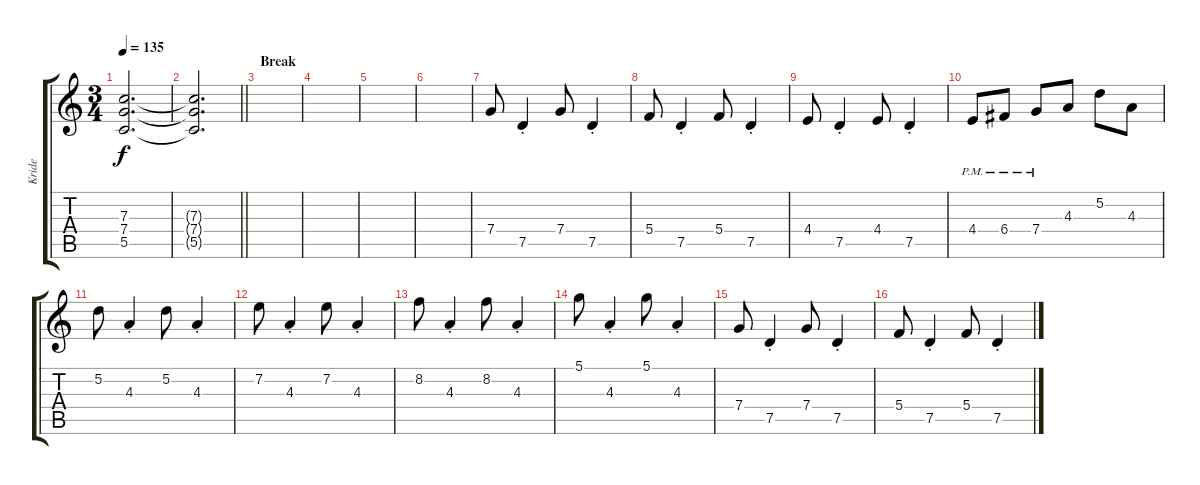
\track ("Kride" "Kride") {instrument distortionguitar}
\staff {score tabs}
\tuning (D4 A3 F3 C3 G2 D2) {hide}
\ts (3 4)
\tempo 135
\clef g2
\ks c
(7.3 7.4 5.5).2{d dy f} |
\barLineRight lightlight
(7.3{t} 7.4{t} 5.5{t}).2{d} |
\section ("" "Break")
|
|
|
|
7.4.8 7.5{st}.4 7.4.8 7.5{st}.4 |
5.4.8 7.5{st}.4 5.4.8 7.5{st}.4 |
4.4.8 7.5{st}.4 4.4.8 7.5{st}.4 |
4.4{pm}.8 6.4{pm}.8 7.4{pm}.8 4.3.8 5.2.8 4.3.8 |
5.2.8 4.3{st}.4 5.2.8 4.3{st}.4 |
7.2.8 4.3{st}.4 7.2.8 4.3{st}.4 |
8.2.8 4.3{st}.4 8.2.8 4.3{st}.4 |
5.1.8 4.3{st}.4 5.1.8 4.3{st}.4 |
7.4.8 7.5{st}.4 7.4.8 7.5{st}.4 |
5.4.8 7.5{st}.4 5.4.8 7.5{st}.4
